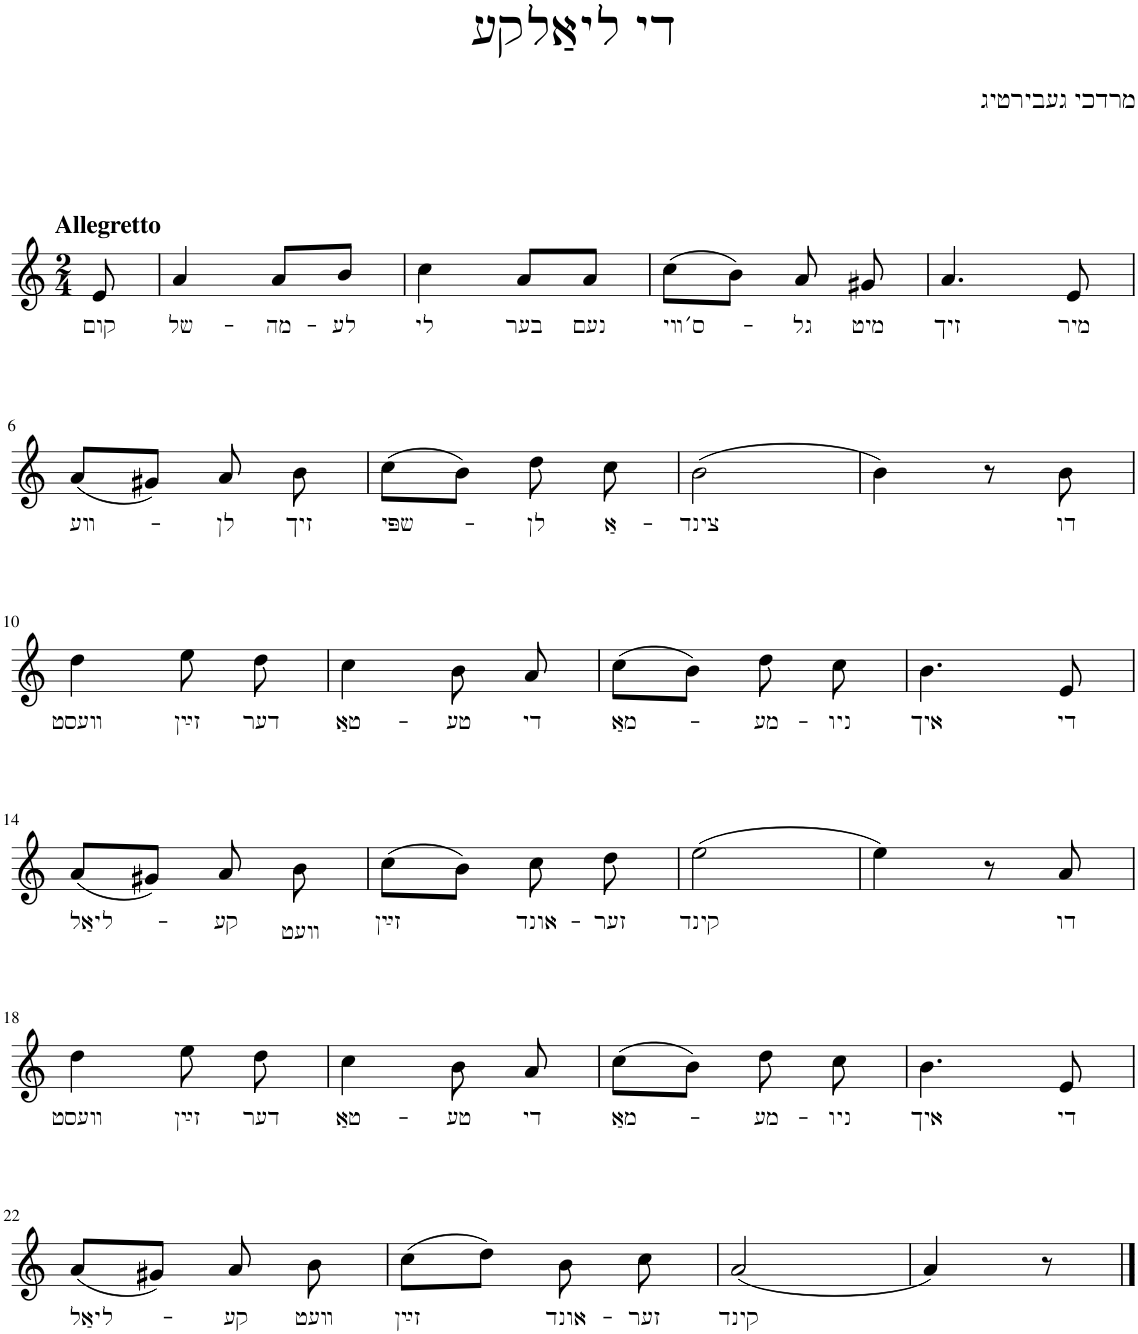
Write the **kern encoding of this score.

**kern	**text
*part1	*part1
*staff1	*staff1
*I"Piano	*
*I'Pno.	*
*clefG2	*
*k[]	*
*M2/4	*
=1	=1
!LO:TX:a:B:t=Allegretto	!
!	!LO:LY:b
8e/	קום
=2	=2
!	!LO:LY:b
4a/	של-
!	!LO:LY:b
8a/L	-מה-
!	!LO:LY:b
8b/J	-לע
=3	=3
!	!LO:LY:b
4cc\	לי
!	!LO:LY:b
8a/L	בער
!	!LO:LY:b
8a/J	נעם
=4	=4
!	!LO:LY:b
(8cc\L	ס׳װי-
8b\J)	.
!	!LO:LY:b
8a/	-גל
!	!LO:LY:b
8g#X/	מיט
=5	=5
!	!LO:LY:b
4.a/	זיך
!	!LO:LY:b
8e/	מיר
!!LO:LB:g=z
=6	=6
!	!LO:LY:b
(8a/L	װע-
8g#X/J)	.
!	!LO:LY:b
8a/	-לן
!	!LO:LY:b
8b\	זיך
=7	=7
!	!LO:LY:b
(8cc\L	שפּי-
8b\J)	.
!	!LO:LY:b
8dd\	-לן
!	!LO:LY:b
8cc\	אַ-
=8	=8
!	!LO:LY:b
(2b\	-צינד
=9	=9
4b\)	.
8r	.
!	!LO:LY:b
8b\	דו
!!LO:LB:g=z
=10	=10
!	!LO:LY:b
4dd\	װעסט
!	!LO:LY:b
8ee\	זײַן
!	!LO:LY:b
8dd\	דער
=11	=11
!	!LO:LY:b
4cc\	טאַ-
!	!LO:LY:b
8b\	-טע
!	!LO:LY:b
8a/	די
=12	=12
!	!LO:LY:b
(8cc\L	מאַ-
8b\J)	.
!	!LO:LY:b
8dd\	-מע-
!	!LO:LY:b
8cc\	-ניו
=13	=13
!	!LO:LY:b
4.b\	איך
!	!LO:LY:b
8e/	די
!!LO:LB:g=z
=14	=14
!	!LO:LY:b
(8a/L	ליאַל-
8g#X/J)	.
!	!LO:LY:b
8a/	קע
!	!LO:LY:b
8b\	װעט
=15	=15
!	!LO:LY:b
(8cc\L	זײַן
8b\J)	.
!	!LO:LY:b
8cc\	אונד-
!	!LO:LY:b
8dd\	-זער
=16	=16
!	!LO:LY:b
(2ee\	קינד
=17	=17
4ee\)	.
8r	.
!	!LO:LY:b
8a/	דו
!!LO:LB:g=z
=18	=18
!	!LO:LY:b
4dd\	װעסט
!	!LO:LY:b
8ee\	זײַן
!	!LO:LY:b
8dd\	דער
=19	=19
!	!LO:LY:b
4cc\	טאַ-
!	!LO:LY:b
8b\	-טע
!	!LO:LY:b
8a/	די
=20	=20
!	!LO:LY:b
(8cc\L	מאַ-
8b\J)	.
!	!LO:LY:b
8dd\	מע-
!	!LO:LY:b
8cc\	-ניו
=21	=21
!	!LO:LY:b
4.b\	איך
!	!LO:LY:b
8e/	די
!!LO:LB:g=z
=22	=22
!	!LO:LY:b
(8a/L	ליאַל-
8g#X/J)	.
!	!LO:LY:b
8a/	קע
!	!LO:LY:b
8b\	װעט
=23	=23
!	!LO:LY:b
(8cc\L	זײַן
8dd\J)	.
!	!LO:LY:b
8b\	אונד-
!	!LO:LY:b
8cc\	-זער
=24	=24
!	!LO:LY:b
(2a/	קינד
=25	=25
4a/)	.
8r	.
==	==
*-	*-
